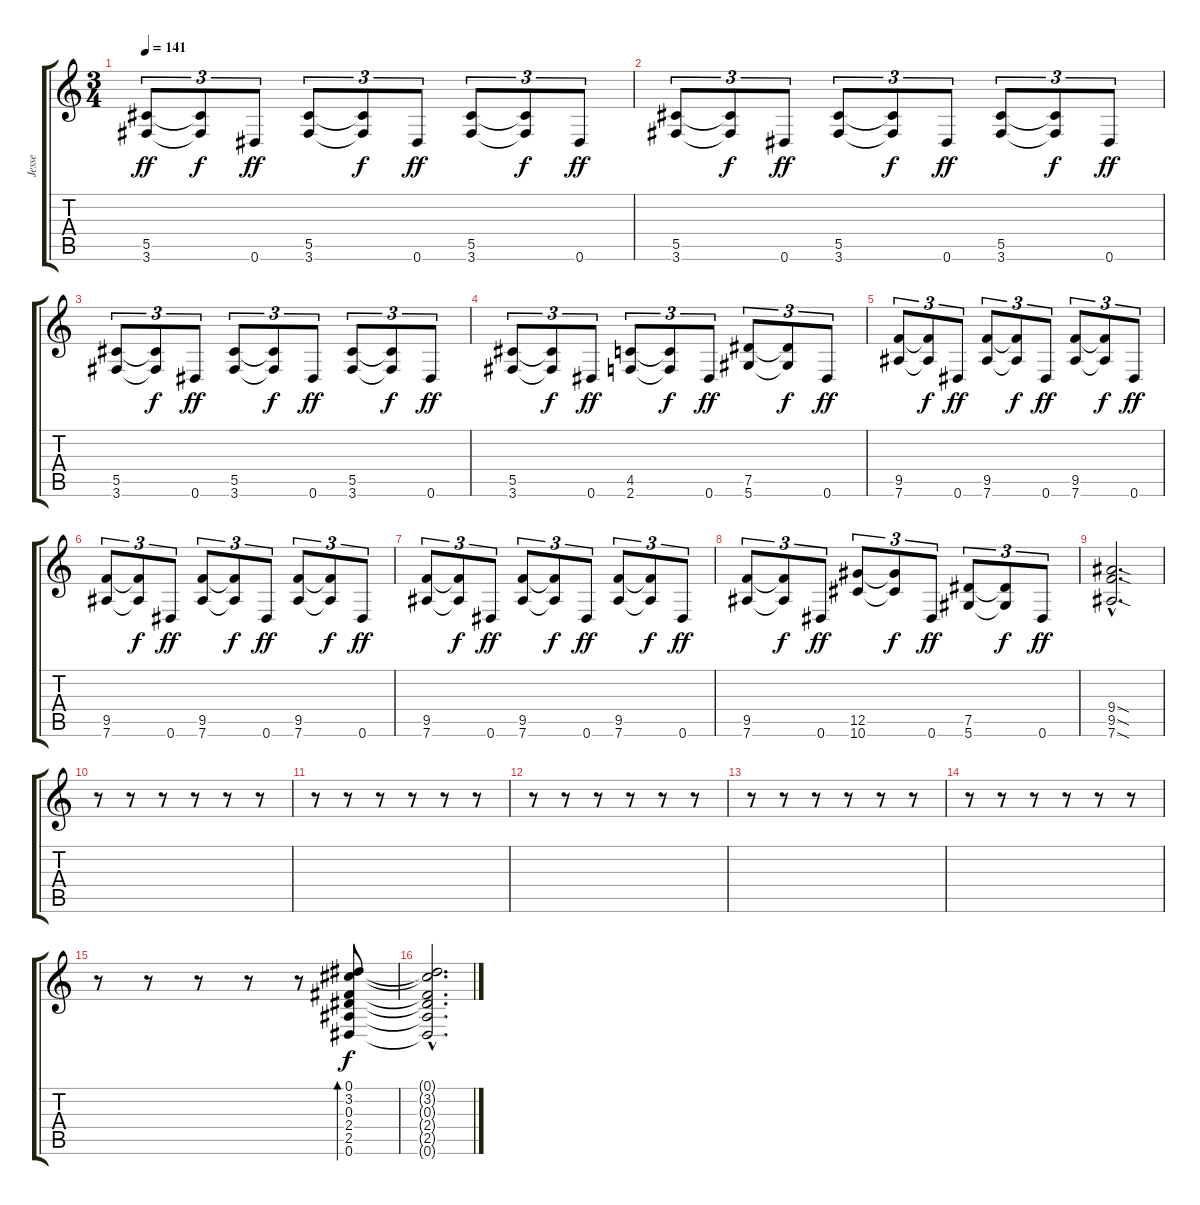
\track ("Jesse" "Jesse") {instrument electricguitarclean}
\staff {score tabs}
\tuning (Eb4 Bb3 Gb3 Db3 Ab2 Eb2) {hide}
\ts (3 4)
\tempo 141
\clef g2
\ks c
(5.5 3.6).8{tu (3 2) dy ff} (5.5{t} 3.6{t}).8{tu (3 2) dy f} 0.6.8{tu (3 2) dy ff} (5.5 3.6).8{tu (3 2)} (5.5{t} 3.6{t}).8{tu (3 2) dy f} 0.6.8{tu (3 2) dy ff} (5.5 3.6).8{tu (3 2)} (5.5{t} 3.6{t}).8{tu (3 2) dy f} 0.6.8{tu (3 2) dy ff} |
(5.5 3.6).8{tu (3 2)} (5.5{t} 3.6{t}).8{tu (3 2) dy f} 0.6.8{tu (3 2) dy ff} (5.5 3.6).8{tu (3 2)} (5.5{t} 3.6{t}).8{tu (3 2) dy f} 0.6.8{tu (3 2) dy ff} (5.5 3.6).8{tu (3 2)} (5.5{t} 3.6{t}).8{tu (3 2) dy f} 0.6.8{tu (3 2) dy ff} |
(5.5 3.6).8{tu (3 2)} (5.5{t} 3.6{t}).8{tu (3 2) dy f} 0.6.8{tu (3 2) dy ff} (5.5 3.6).8{tu (3 2)} (5.5{t} 3.6{t}).8{tu (3 2) dy f} 0.6.8{tu (3 2) dy ff} (5.5 3.6).8{tu (3 2)} (5.5{t} 3.6{t}).8{tu (3 2) dy f} 0.6.8{tu (3 2) dy ff} |
(5.5 3.6).8{tu (3 2)} (5.5{t} 3.6{t}).8{tu (3 2) dy f} 0.6.8{tu (3 2) dy ff} (4.5 2.6).8{tu (3 2)} (4.5{t} 2.6{t}).8{tu (3 2) dy f} 0.6.8{tu (3 2) dy ff} (7.5 5.6).8{tu (3 2)} (7.5{t} 5.6{t}).8{tu (3 2) dy f} 0.6.8{tu (3 2) dy ff} |
(9.5 7.6).8{tu (3 2)} (9.5{t} 7.6{t}).8{tu (3 2) dy f} 0.6.8{tu (3 2) dy ff} (9.5 7.6).8{tu (3 2)} (9.5{t} 7.6{t}).8{tu (3 2) dy f} 0.6.8{tu (3 2) dy ff} (9.5 7.6).8{tu (3 2)} (9.5{t} 7.6{t}).8{tu (3 2) dy f} 0.6.8{tu (3 2) dy ff} |
(9.5 7.6).8{tu (3 2)} (9.5{t} 7.6{t}).8{tu (3 2) dy f} 0.6.8{tu (3 2) dy ff} (9.5 7.6).8{tu (3 2)} (9.5{t} 7.6{t}).8{tu (3 2) dy f} 0.6.8{tu (3 2) dy ff} (9.5 7.6).8{tu (3 2)} (9.5{t} 7.6{t}).8{tu (3 2) dy f} 0.6.8{tu (3 2) dy ff} |
(9.5 7.6).8{tu (3 2)} (9.5{t} 7.6{t}).8{tu (3 2) dy f} 0.6.8{tu (3 2) dy ff} (9.5 7.6).8{tu (3 2)} (9.5{t} 7.6{t}).8{tu (3 2) dy f} 0.6.8{tu (3 2) dy ff} (9.5 7.6).8{tu (3 2)} (9.5{t} 7.6{t}).8{tu (3 2) dy f} 0.6.8{tu (3 2) dy ff} |
(9.5 7.6).8{tu (3 2)} (9.5{t} 7.6{t}).8{tu (3 2) dy f} 0.6.8{tu (3 2) dy ff} (12.5 10.6).8{tu (3 2)} (12.5{t} 10.6{t}).8{tu (3 2) dy f} 0.6.8{tu (3 2) dy ff} (7.5 5.6).8{tu (3 2)} (7.5{t} 5.6{t}).8{tu (3 2) dy f} 0.6.8{tu (3 2) dy ff} |
(9.4{sod hac} 9.5{sod hac} 7.6{sod hac}).2{d} |
r.8{instrument electricguitarclean} r.8 r.8 r.8 r.8 r.8 |
r.8 r.8 r.8 r.8 r.8 r.8 |
r.8 r.8 r.8 r.8 r.8 r.8 |
r.8 r.8 r.8 r.8 r.8 r.8 |
r.8 r.8 r.8 r.8 r.8 r.8 |
r.8 r.8 r.8 r.8 r.8 (0.1 3.2 0.3 2.4 2.5 0.6).8{bd 480 dy f} |
(0.1{hac t} 3.2{hac t} 0.3{hac t} 2.4{hac t} 2.5{hac t} 0.6{hac t}).2{d}
